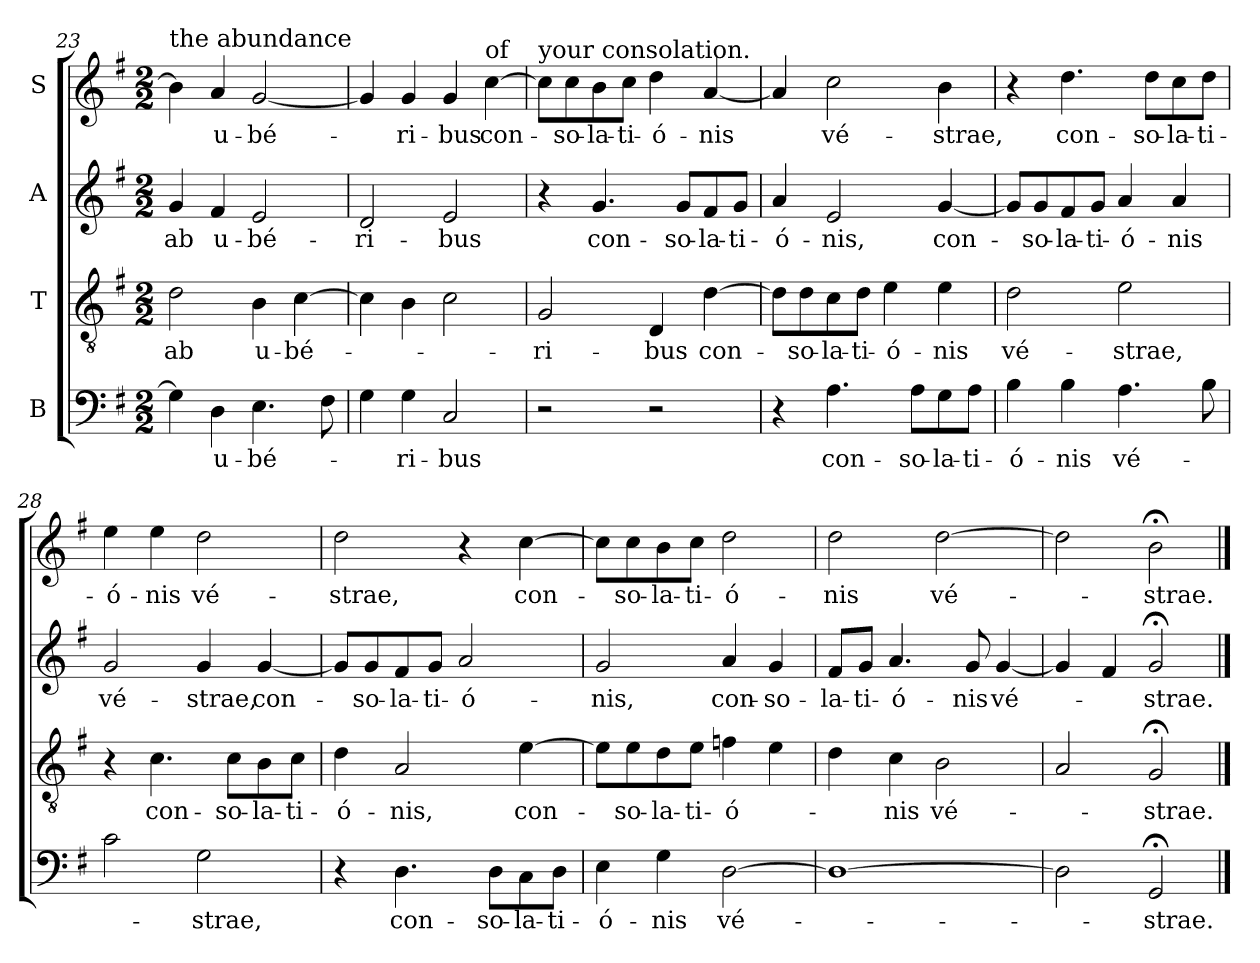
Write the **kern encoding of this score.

**kern	**text	**kern	**text	**kern	**text	**kern	**text
*part4	*part4	*part3	*part3	*part2	*part2	*part1	*part1
*staff4	*staff4	*staff3	*staff3	*staff2	*staff2	*staff1	*staff1
*I"B	*	*I"T	*	*I"A	*	*I"S	*
*clefF4	*	*clefGv2	*	*clefG2	*	*clefG2	*
*k[f#]	*	*k[f#]	*	*k[f#]	*	*k[f#]	*
*G:	*	*G:	*	*G:	*	*G:	*
*M2/2	*	*M2/2	*	*M2/2	*	*M2/2	*
=23	=23	=23	=23	=23	=23	=23	=23
!	!	!	!	!	!	!LO:TX:a:t=the abundance	!
!	!	!	!LO:LY:b	!	!LO:LY:b	!	!
4G\]	.	2d\	ab	4g/	ab	4b\]	.
!	!LO:LY:b	!	!	!	!LO:LY:b	!	!LO:LY:b
4D\	u-	.	.	4f#/	u-	4a/	u-
!	!LO:LY:b	!	!LO:LY:b	!	!LO:LY:b	!	!LO:LY:b
4.E\	-bé-	4B\	u-	2e/	-bé-	[2g/	-bé-
!	!	!	!LO:LY:b	!	!	!	!
.	.	[4c\	-bé-	.	.	.	.
8F#\	.	.	.	.	.	.	.
=24	=24	=24	=24	=24	=24	=24	=24
!	!	!	!	!	!LO:LY:b	!	!
4G\	.	4c\]	.	2d/	-ri-	4g/]	.
!	!LO:LY:b	!	!	!	!	!	!LO:LY:b
4G\	-ri-	4B\	.	.	.	4g/	-ri-
!	!LO:LY:b	!	!	!	!LO:LY:b	!	!LO:LY:b
2C/	-bus	2c\	.	2e/	-bus	4g/	-bus
!	!	!	!	!	!	!LO:TX:a:t=of	!
!	!	!	!	!	!	!	!LO:LY:b
.	.	.	.	.	.	[4cc\	con-
=25	=25	=25	=25	=25	=25	=25	=25
!	!	!	!	!	!	!LO:TX:a:t=your consolation.	!
!	!	!	!LO:LY:b	!	!	!	!
2r	.	2G/	-ri-	4r	.	8cc\L]	.
!	!	!	!	!	!	!	!LO:LY:b
.	.	.	.	.	.	8cc\	-so-
!	!	!	!	!	!LO:LY:b	!	!LO:LY:b
.	.	.	.	4.g/	con-	8b\	-la-
!	!	!	!	!	!	!	!LO:LY:b
.	.	.	.	.	.	8cc\J	-ti-
!	!	!	!LO:LY:b	!	!	!	!LO:LY:b
2r	.	4D/	-bus	.	.	4dd\	-ó-
!	!	!	!	!	!LO:LY:b	!	!
.	.	.	.	8g/L	-so-	.	.
!	!	!	!LO:LY:b	!	!LO:LY:b	!	!LO:LY:b
.	.	[4d\	con-	8f#/	-la-	[4a/	-nis
!	!	!	!	!	!LO:LY:b	!	!
.	.	.	.	8g/J	-ti-	.	.
!!LO:LB:g=z
=26	=26	=26	=26	=26	=26	=26	=26
!	!	!	!	!	!LO:LY:b	!	!
4r	.	8d\L]	.	4a/	-ó-	4a/]	.
!	!	!	!LO:LY:b	!	!	!	!
.	.	8d\	-so-	.	.	.	.
!	!LO:LY:b	!	!LO:LY:b	!	!LO:LY:b	!	!LO:LY:b
4.A\	con-	8c\	-la-	2e/	-nis,	2cc\	vé-
!	!	!	!LO:LY:b	!	!	!	!
.	.	8d\J	-ti-	.	.	.	.
!	!	!	!LO:LY:b	!	!	!	!
.	.	4e\	-ó-	.	.	.	.
!	!LO:LY:b	!	!	!	!	!	!
8A\L	-so-	.	.	.	.	.	.
!	!LO:LY:b	!	!LO:LY:b	!	!LO:LY:b	!	!LO:LY:b
8G\	-la-	4e\	-nis	[4g/	con-	4b\	-strae,
!	!LO:LY:b	!	!	!	!	!	!
8A\J	-ti-	.	.	.	.	.	.
=27	=27	=27	=27	=27	=27	=27	=27
!	!LO:LY:b	!	!LO:LY:b	!	!	!	!
4B\	-ó-	2d\	vé-	8g/L]	.	4r	.
!	!	!	!	!	!LO:LY:b	!	!
.	.	.	.	8g/	-so-	.	.
!	!LO:LY:b	!	!	!	!LO:LY:b	!	!LO:LY:b
4B\	-nis	.	.	8f#/	-la-	4.dd\	con-
!	!	!	!	!	!LO:LY:b	!	!
.	.	.	.	8g/J	-ti-	.	.
!	!LO:LY:b	!	!LO:LY:b	!	!LO:LY:b	!	!
4.A\	vé-	2e\	-strae,	4a/	-ó-	.	.
!	!	!	!	!	!	!	!LO:LY:b
.	.	.	.	.	.	8dd\L	-so-
!	!	!	!	!	!LO:LY:b	!	!LO:LY:b
.	.	.	.	4a/	-nis	8cc\	-la-
!	!	!	!	!	!	!	!LO:LY:b
8B\	.	.	.	.	.	8dd\J	-ti-
=28	=28	=28	=28	=28	=28	=28	=28
!	!	!	!	!	!LO:LY:b	!	!LO:LY:b
2c\	.	4r	.	2g/	vé-	4ee\	-ó-
!	!	!	!LO:LY:b	!	!	!	!LO:LY:b
.	.	4.c\	con-	.	.	4ee\	-nis
!	!LO:LY:b	!	!	!	!LO:LY:b	!	!LO:LY:b
2G\	-strae,	.	.	4g/	-strae,	2dd\	vé-
!	!	!	!LO:LY:b	!	!	!	!
.	.	8c\L	-so-	.	.	.	.
!	!	!	!LO:LY:b	!	!LO:LY:b	!	!
.	.	8B\	-la-	[4g/	con-	.	.
!	!	!	!LO:LY:b	!	!	!	!
.	.	8c\J	-ti-	.	.	.	.
=29	=29	=29	=29	=29	=29	=29	=29
!	!	!	!LO:LY:b	!	!	!	!LO:LY:b
4r	.	4d\	-ó-	8g/L]	.	2dd\	-strae,
!	!	!	!	!	!LO:LY:b	!	!
.	.	.	.	8g/	-so-	.	.
!	!LO:LY:b	!	!LO:LY:b	!	!LO:LY:b	!	!
4.D\	con-	2A/	-nis,	8f#/	-la-	.	.
!	!	!	!	!	!LO:LY:b	!	!
.	.	.	.	8g/J	-ti-	.	.
!	!	!	!	!	!LO:LY:b	!	!
.	.	.	.	2a/	-ó-	4r	.
!	!LO:LY:b	!	!	!	!	!	!
8D\L	-so-	.	.	.	.	.	.
!	!LO:LY:b	!	!LO:LY:b	!	!	!	!LO:LY:b
8C\	-la-	[4e\	con-	.	.	[4cc\	con-
!	!LO:LY:b	!	!	!	!	!	!
8D\J	-ti-	.	.	.	.	.	.
=30	=30	=30	=30	=30	=30	=30	=30
!	!LO:LY:b	!	!	!	!LO:LY:b	!	!
4E\	-ó-	8e\L]	.	2g/	-nis,	8cc\L]	.
!	!	!	!LO:LY:b	!	!	!	!LO:LY:b
.	.	8e\	-so-	.	.	8cc\	-so-
!	!LO:LY:b	!	!LO:LY:b	!	!	!	!LO:LY:b
4G\	-nis	8d\	-la-	.	.	8b\	-la-
!	!	!	!LO:LY:b	!	!	!	!LO:LY:b
.	.	8e\J	-ti-	.	.	8cc\J	-ti-
!	!LO:LY:b	!	!LO:LY:b	!	!LO:LY:b	!	!LO:LY:b
[2D\	vé-	4fn\	-ó-	4a/	con-	2dd\	-ó-
!	!	!	!	!	!LO:LY:b	!	!
.	.	4e\	.	4g/	-so-	.	.
!!LO:PB:g=z
=31	=31	=31	=31	=31	=31	=31	=31
!	!	!	!	!	!LO:LY:b	!	!LO:LY:b
1D_	.	4d\	.	8f#/L	-la-	2dd\	-nis
!	!	!	!	!	!LO:LY:b	!	!
.	.	.	.	8g/J	-ti-	.	.
!	!	!	!LO:LY:b	!	!LO:LY:b	!	!
.	.	4c\	-nis	4.a/	-ó-	.	.
!	!	!	!LO:LY:b	!	!	!	!LO:LY:b
.	.	2B\	vé-	.	.	[2dd\	vé-
!	!	!	!	!	!LO:LY:b	!	!
.	.	.	.	8g/	-nis	.	.
!	!	!	!	!	!LO:LY:b	!	!
.	.	.	.	[4g/	vé-	.	.
=32	=32	=32	=32	=32	=32	=32	=32
2D\]	.	2A/	.	4g/]	.	2dd\]	.
.	.	.	.	4f#/	.	.	.
!	!LO:LY:b	!	!LO:LY:b	!	!LO:LY:b	!	!LO:LY:b
2GG;/	-strae.	2G;/	-strae.	2g;/	-strae.	2b;<\	-strae.
==	==	==	==	==	==	==	==
*-	*-	*-	*-	*-	*-	*-	*-
